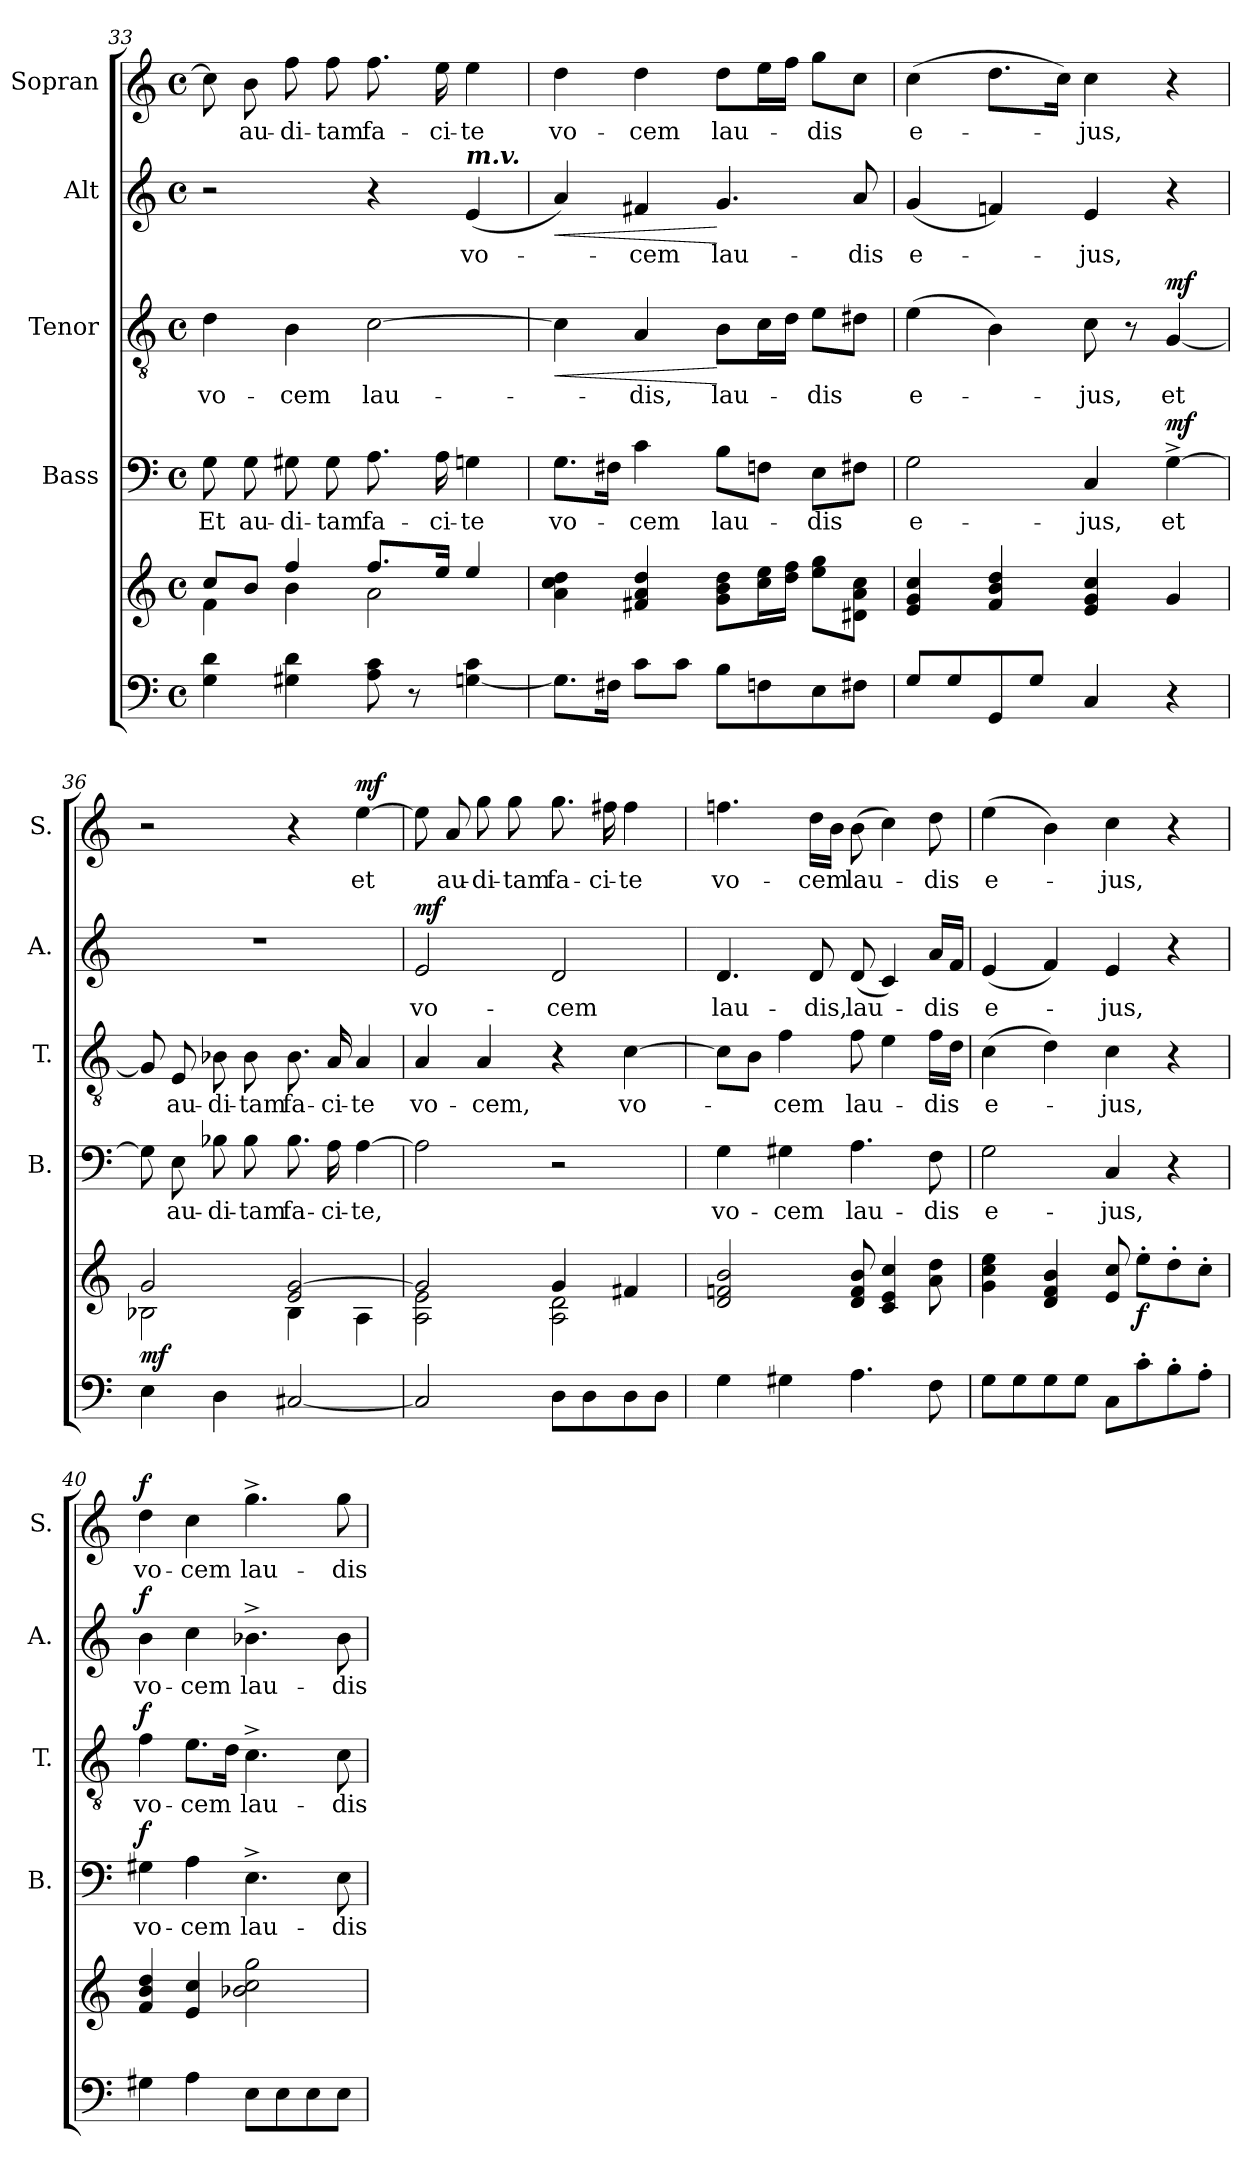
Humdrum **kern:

**kern	**kern	**dynam	**kern	**text	**dynam	**kern	**text	**dynam	**kern	**text	**dynam	**kern	**text	**dynam
*part5	*part5	*part5	*part4	*part4	*part4	*part3	*part3	*part3	*part2	*part2	*part2	*part1	*part1	*part1
*staff6	*staff5	*staff5/6	*staff4	*staff4	*staff4	*staff3	*staff3	*staff3	*staff2	*staff2	*staff2	*staff1	*staff1	*staff1
*	*	*	*I"Bass	*	*	*I"Tenor	*	*	*I"Alt	*	*	*I"Sopran	*	*
*	*	*	*I'B.	*	*	*I'T.	*	*	*I'A.	*	*	*I'S.	*	*
*clefF4	*clefG2	*	*clefF4	*	*	*clefGv2	*	*	*clefG2	*	*	*clefG2	*	*
*k[]	*k[]	*	*k[]	*	*	*k[]	*	*	*k[]	*	*	*k[]	*	*
*C:	*C:	*	*C:	*	*	*C:	*	*	*C:	*	*	*C:	*	*
*M4/4	*M4/4	*	*M4/4	*	*	*M4/4	*	*	*M4/4	*	*	*M4/4	*	*
*met(c)	*met(c)	*	*met(c)	*	*	*met(c)	*	*	*met(c)	*	*	*met(c)	*	*
=33	=33	=33	=33	=33	=33	=33	=33	=33	=33	=33	=33	=33	=33	=33
*	*^	*	*	*	*	*	*	*	*	*	*	*	*	*
!	!	!	!	!	!LO:LY:b	!	!	!LO:LY:b	!	!	!	!	!	!	!
4G\ 4d\	8cc/L	4f\	.	8G\	Et	.	4d\	vo-	.	2r	.	.	8cc\]	.	.
!	!	!	!	!	!LO:LY:b	!	!	!	!	!	!	!	!	!LO:LY:b	!
.	8b/J	.	.	8G\	au-	.	.	.	.	.	.	.	8b\	au-	.
!	!	!	!	!	!LO:LY:b	!	!	!LO:LY:b	!	!	!	!	!	!LO:LY:b	!
4G#X\ 4d\	4ff/	4b\	.	8G#X\	-di-	.	4B\	-cem	.	.	.	.	8ff\	-di-	.
!	!	!	!	!	!LO:LY:b	!	!	!	!	!	!	!	!	!LO:LY:b	!
.	.	.	.	8G#\	-tam	.	.	.	.	.	.	.	8ff\	-tam	.
!	!	!	!	!	!LO:LY:b	!	!	!LO:LY:b	!	!	!	!	!	!LO:LY:b	!
8A\ 8c\	8.ff/L	2a\	.	8.A\	fa-	.	[2c\	lau-	.	4r	.	.	8.ff\	fa-	.
8r	.	.	.	.	.	.	.	.	.	.	.	.	.	.	.
!	!	!	!	!	!LO:LY:b	!	!	!	!	!	!	!	!	!LO:LY:b	!
.	16ee/Jk	.	.	16A\	-ci-	.	.	.	.	.	.	.	16ee\	-ci-	.
!	!	!	!	!	!	!	!	!	!	!LO:TX:a:Bi:t=m.v.	!	!	!	!	!
!	!	!	!	!	!LO:LY:b	!	!	!	!	!	!LO:LY:b	!	!	!LO:LY:b	!
[<4Gn\ 4c\	4ee/	.	.	4Gn\	-te	.	.	.	.	(<4e/	vo-	.	4ee\	-te	.
*	*v	*v	*	*	*	*	*	*	*	*	*	*	*	*	*
!!LO:LB:g=z
=34	=34	=34	=34	=34	=34	=34	=34	=34	=34	=34	=34	=34	=34	=34
!	!	!	!	!LO:LY:b	!	!	!	!LO:HP:b	!	!	!LO:HP:b	!	!LO:LY:b	!
8.G\L]	4a\ 4cc\ 4dd\	.	8.G\L	vo-	.	4c\]	.	<	4a/)	.	<	4dd\	vo-	.
16F#X\Jk	.	.	16F#X\Jk	.	.	.	.	.	.	.	.	.	.	.
!	!	!	!	!LO:LY:b	!	!	!LO:LY:b	!	!	!LO:LY:b	!	!	!LO:LY:b	!
8c\L	4f#X/ 4a/ 4dd/	.	4c\	-cem	.	4A/	-dis,	.	4f#X/	-cem	.	4dd\	-cem	.
8c\J	.	.	.	.	.	.	.	.	.	.	.	.	.	.
!	!	!	!	!LO:LY:b	!	!	!LO:LY:b	!	!	!LO:LY:b	!	!	!LO:LY:b	!
8B\L	8g\ 8b\ 8dd\L	.	8B\L	lau-	.	8B\L	lau-	[	4.g/	lau-	[	8dd\L	lau-	.
8Fn\	16cc\ 16ee\L	.	8Fn\J	.	.	16c\L	.	.	.	.	.	16ee\L	.	.
.	16dd\ 16ff\JJ	.	.	.	.	16d\JJ	.	.	.	.	.	16ff\JJ	.	.
!	!	!	!	!LO:LY:b	!	!	!LO:LY:b	!	!	!	!	!	!LO:LY:b	!
8E\	8ee\ 8gg\L	.	8E\L	-dis	.	8e\L	-dis	.	.	.	.	8gg\L	-dis	.
!	!	!	!	!	!	!	!	!	!	!LO:LY:b	!	!	!	!
8F#X\J	8d#X\ 8a\ 8cc\J	.	8F#X\J	.	.	8d#X\J	.	.	8a/	-dis	.	8cc\J	.	.
=35	=35	=35	=35	=35	=35	=35	=35	=35	=35	=35	=35	=35	=35	=35
!	!	!	!	!LO:LY:b	!	!	!LO:LY:b	!	!	!LO:LY:b	!	!	!LO:LY:b	!
8G/L	4e/ 4g/ 4cc/	.	2G\	e-	.	(>4e\	e-	.	(<4g/	e-	.	(>4cc\	e-	.
8G/	.	.	.	.	.	.	.	.	.	.	.	.	.	.
8GG/	4f/ 4b/ 4dd/	.	.	.	.	4B\)	.	.	4fn/)	.	.	8.dd\L	.	.
8G/J	.	.	.	.	.	.	.	.	.	.	.	.	.	.
.	.	.	.	.	.	.	.	.	.	.	.	16cc\Jk)	.	.
!	!	!	!	!LO:LY:b	!	!	!LO:LY:b	!	!	!LO:LY:b	!	!	!LO:LY:b	!
4C/	4e/ 4g/ 4cc/	.	4C/	-jus,	.	8c\	-jus,	.	4e/	-jus,	.	4cc\	-jus,	.
.	.	.	.	.	.	8r	.	.	.	.	.	.	.	.
!	!	!	!	!LO:LY:b	!LO:DY:a	!	!LO:LY:b	!LO:DY:a	!	!	!	!	!	!
4r	4g/	.	[4G^>\	et	mf	[4G/	et	mf	4r	.	.	4r	.	.
=36	=36	=36	=36	=36	=36	=36	=36	=36	=36	=36	=36	=36	=36	=36
*	*^	*	*	*	*	*	*	*	*	*	*	*	*	*
!	!	!	!LO:DY:b	!	!	!	!	!	!	!	!	!	!	!	!
4E\	2g/	2B-X\	mf	8G\]	.	.	8G/]	.	.	1r	.	.	2r	.	.
!	!	!	!	!	!LO:LY:b	!	!	!LO:LY:b	!	!	!	!	!	!	!
.	.	.	.	8E\	au-	.	8E/	au-	.	.	.	.	.	.	.
!	!	!	!	!	!LO:LY:b	!	!	!LO:LY:b	!	!	!	!	!	!	!
4D\	.	.	.	8B-X\	-di-	.	8B-X\	-di-	.	.	.	.	.	.	.
!	!	!	!	!	!LO:LY:b	!	!	!LO:LY:b	!	!	!	!	!	!	!
.	.	.	.	8B-\	-tam	.	8B-\	-tam	.	.	.	.	.	.	.
!	!	!	!	!	!LO:LY:b	!	!	!LO:LY:b	!	!	!	!	!	!	!
[2C#X/	2e/ [>2g/	4B-\	.	8.B-\	fa-	.	8.B-\	fa-	.	.	.	.	4r	.	.
!	!	!	!	!	!LO:LY:b	!	!	!LO:LY:b	!	!	!	!	!	!	!
.	.	.	.	16A\	-ci-	.	16A/	-ci-	.	.	.	.	.	.	.
!	!	!	!	!	!LO:LY:b	!	!	!LO:LY:b	!	!	!	!	!	!LO:LY:b	!LO:DY:a
.	.	4A\	.	[4A\	-te,	.	4A/	-te	.	.	.	.	[4ee\	et	mf
=37	=37	=37	=37	=37	=37	=37	=37	=37	=37	=37	=37	=37	=37	=37	=37
!	!	!	!	!	!	!	!	!LO:LY:b	!	!	!LO:LY:b	!LO:DY:a	!	!	!
2C#/]	2g/]	2A\ 2e\	.	2A\]	.	.	4A/	vo-	.	2e/	vo-	mf	8ee\]	.	.
!	!	!	!	!	!	!	!	!	!	!	!	!	!	!LO:LY:b	!
.	.	.	.	.	.	.	.	.	.	.	.	.	8a/	au-	.
!	!	!	!	!	!	!	!	!LO:LY:b	!	!	!	!	!	!LO:LY:b	!
.	.	.	.	.	.	.	4A/	-cem,	.	.	.	.	8gg\	-di-	.
!	!	!	!	!	!	!	!	!	!	!	!	!	!	!LO:LY:b	!
.	.	.	.	.	.	.	.	.	.	.	.	.	8gg\	-tam	.
!	!	!	!	!	!	!	!	!	!	!	!LO:LY:b	!	!	!LO:LY:b	!
8D\L	4g/	2A\ 2d\	.	2r	.	.	4r	.	.	2d/	-cem	.	8.gg\	fa-	.
8D\	.	.	.	.	.	.	.	.	.	.	.	.	.	.	.
!	!	!	!	!	!	!	!	!	!	!	!	!	!	!LO:LY:b	!
.	.	.	.	.	.	.	.	.	.	.	.	.	16ff#X\	-ci-	.
!	!	!	!	!	!	!	!	!LO:LY:b	!	!	!	!	!	!LO:LY:b	!
8D\	4f#X/	.	.	.	.	.	[4c\	vo-	.	.	.	.	4ff#\	-te	.
8D\J	.	.	.	.	.	.	.	.	.	.	.	.	.	.	.
*	*v	*v	*	*	*	*	*	*	*	*	*	*	*	*	*
!!LO:PB:g=z
=38	=38	=38	=38	=38	=38	=38	=38	=38	=38	=38	=38	=38	=38	=38
!	!	!	!	!LO:LY:b	!	!	!	!	!	!LO:LY:b	!	!	!LO:LY:b	!
4G\	2d/ 2fn/ 2b/	.	4G\	vo-	.	8c\L]	.	.	4.d/	lau-	.	4.ffn\	vo-	.
.	.	.	.	.	.	8B\J	.	.	.	.	.	.	.	.
!	!	!	!	!LO:LY:b	!	!	!LO:LY:b	!	!	!	!	!	!	!
4G#X\	.	.	4G#X\	-cem	.	4f\	-cem	.	.	.	.	.	.	.
!	!	!	!	!	!	!	!	!	!	!LO:LY:b	!	!	!LO:LY:b	!
.	.	.	.	.	.	.	.	.	8d/	-dis,	.	16dd\LL	-cem	.
.	.	.	.	.	.	.	.	.	.	.	.	16b\JJ	.	.
!	!	!	!	!LO:LY:b	!	!	!LO:LY:b	!	!	!LO:LY:b	!	!	!LO:LY:b	!
4.A\	8d/ 8f/ 8b/	.	4.A\	lau-	.	8f\	lau-	.	(<8d/	lau-	.	(>8b\	lau-	.
.	4c/ 4e/ 4cc/	.	.	.	.	4e\	.	.	4c/)	.	.	4cc\)	.	.
!	!	!	!	!LO:LY:b	!	!	!LO:LY:b	!	!	!LO:LY:b	!	!	!LO:LY:b	!
8F\	8a\ 8dd\	.	8F\	-dis	.	16f\LL	-dis	.	16a/LL	-dis	.	8dd\	-dis	.
.	.	.	.	.	.	16d\JJ	.	.	16f/JJ	.	.	.	.	.
=39	=39	=39	=39	=39	=39	=39	=39	=39	=39	=39	=39	=39	=39	=39
!	!	!	!	!LO:LY:b	!	!	!LO:LY:b	!	!	!LO:LY:b	!	!	!LO:LY:b	!
8G\L	4g\ 4cc\ 4ee\	.	2G\	e-	.	(>4c\	e-	.	(<4e/	e-	.	(>4ee\	e-	.
8G\	.	.	.	.	.	.	.	.	.	.	.	.	.	.
8G\	4d/ 4f/ 4b/	.	.	.	.	4d\)	.	.	4f/)	.	.	4b\)	.	.
8G\J	.	.	.	.	.	.	.	.	.	.	.	.	.	.
!	!	!	!	!LO:LY:b	!	!	!LO:LY:b	!	!	!LO:LY:b	!	!	!LO:LY:b	!
8C\L	8e/ 8cc/	.	4C/	-jus,	.	4c\	-jus,	.	4e/	-jus,	.	4cc\	-jus,	.
!	!	!LO:DY:b	!	!	!	!	!	!	!	!	!	!	!	!
8c'>\	8ee'>\L	f	.	.	.	.	.	.	.	.	.	.	.	.
8B'>\	8dd'>\	.	4r	.	.	4r	.	.	4r	.	.	4r	.	.
8A'>\J	8cc'>\J	.	.	.	.	.	.	.	.	.	.	.	.	.
=40	=40	=40	=40	=40	=40	=40	=40	=40	=40	=40	=40	=40	=40	=40
!	!	!	!	!LO:LY:b	!LO:DY:a	!	!LO:LY:b	!LO:DY:a	!	!LO:LY:b	!LO:DY:a	!	!LO:LY:b	!LO:DY:a
4G#X\	4f/ 4b/ 4dd/	.	4G#X\	vo-	f	4f\	vo-	f	4b\	vo-	f	4dd\	vo-	f
!	!	!	!	!LO:LY:b	!	!	!LO:LY:b	!	!	!LO:LY:b	!	!	!LO:LY:b	!
4A\	4e/ 4cc/	.	4A\	-cem	.	8.e\L	-cem	.	4cc\	-cem	.	4cc\	-cem	.
.	.	.	.	.	.	16d\Jk	.	.	.	.	.	.	.	.
!	!	!	!	!LO:LY:b	!	!	!LO:LY:b	!	!	!LO:LY:b	!	!	!LO:LY:b	!
8E\L	2b-X\ 2cc\ 2gg\	.	4.E^>\	lau-	.	4.c^>\	lau-	.	4.b-X^>\	lau-	.	4.gg^>\	lau-	.
8E\	.	.	.	.	.	.	.	.	.	.	.	.	.	.
8E\	.	.	.	.	.	.	.	.	.	.	.	.	.	.
!	!	!	!	!LO:LY:b	!	!	!LO:LY:b	!	!	!LO:LY:b	!	!	!LO:LY:b	!
8E\J	.	.	8E\	-dis	.	8c\	-dis	.	8b-\	-dis	.	8gg\	-dis	.
=	=	=	=	=	=	=	=	=	=	=	=	=	=	=
*-	*-	*-	*-	*-	*-	*-	*-	*-	*-	*-	*-	*-	*-	*-
